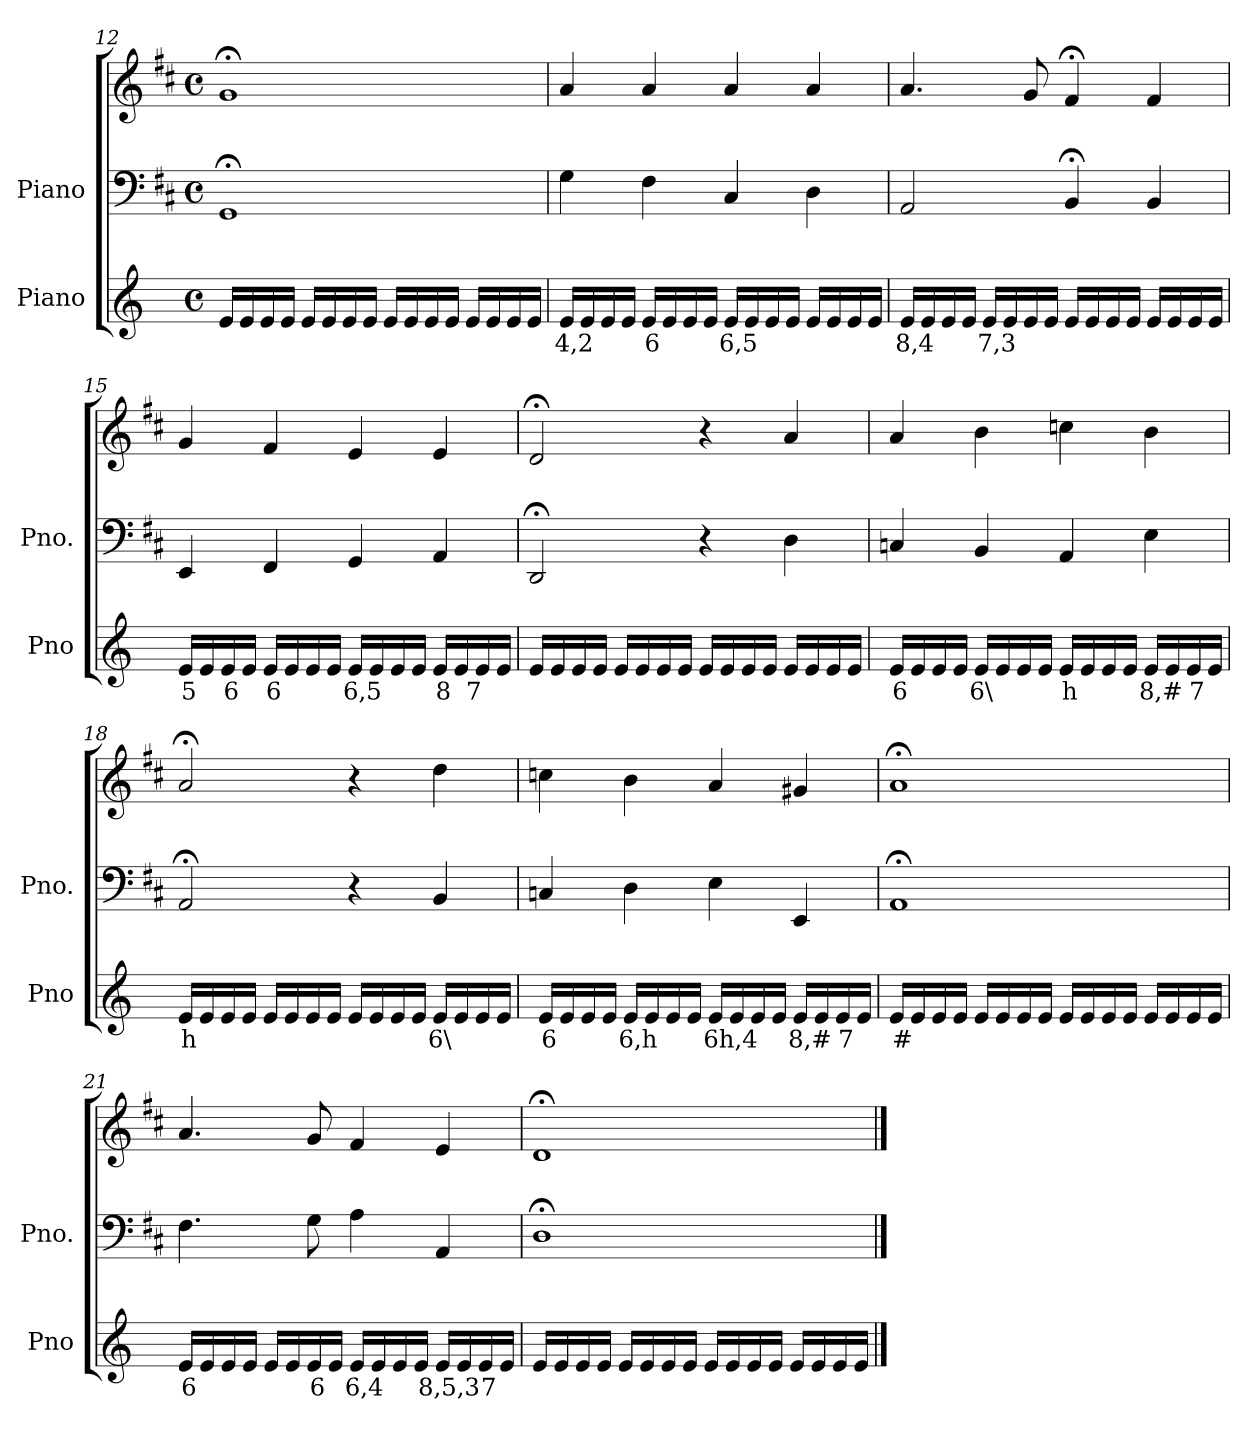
**kern	**text	**kern	**kern
*part2	*part2	*part1	*part1
*staff3	*staff3	*staff2	*staff1
*I"Piano	*	*I"Piano	*
*I'Pno	*	*I'Pno.	*
*clefG2	*	*clefF4	*clefG2
*k[]	*	*k[f#c#]	*k[f#c#]
*M4/4	*	*M4/4	*M4/4
*met(c)	*	*met(c)	*met(c)
=12	=12	=12	=12
16e/LL	.	1GG;<	1g;<
16e/	.	.	.
16e/	.	.	.
16e/JJ	.	.	.
16e/LL	.	.	.
16e/	.	.	.
16e/	.	.	.
16e/JJ	.	.	.
16e/LL	.	.	.
16e/	.	.	.
16e/	.	.	.
16e/JJ	.	.	.
16e/LL	.	.	.
16e/	.	.	.
16e/	.	.	.
16e/JJ	.	.	.
=13	=13	=13	=13
!	!LO:LY:b	!	!
16e/LL	4,2	4G\	4a/
16e/	.	.	.
16e/	.	.	.
16e/JJ	.	.	.
!	!LO:LY:b	!	!
16e/LL	6	4F#\	4a/
16e/	.	.	.
16e/	.	.	.
16e/JJ	.	.	.
!	!LO:LY:b	!	!
16e/LL	6,5	4C#/	4a/
16e/	.	.	.
16e/	.	.	.
16e/JJ	.	.	.
16e/LL	.	4D\	4a/
16e/	.	.	.
16e/	.	.	.
16e/JJ	.	.	.
=14	=14	=14	=14
!	!LO:LY:b	!	!
16e/LL	8,4	2AA/	4.a/
16e/	.	.	.
16e/	.	.	.
16e/JJ	.	.	.
!	!LO:LY:b	!	!
16e/LL	7,3	.	.
16e/	.	.	.
!	!LO:LY:b	!	!
16e/	_	.	8g/
16e/JJ	.	.	.
16e/LL	.	4BB;</	4f#;</
16e/	.	.	.
16e/	.	.	.
16e/JJ	.	.	.
16e/LL	.	4BB/	4f#/
16e/	.	.	.
16e/	.	.	.
16e/JJ	.	.	.
=15	=15	=15	=15
!	!LO:LY:b	!	!
16e/LL	5	4EE/	4g/
16e/	.	.	.
!	!LO:LY:b	!	!
16e/	6	.	.
16e/JJ	.	.	.
!	!LO:LY:b	!	!
16e/LL	6	4FF#/	4f#/
16e/	.	.	.
16e/	.	.	.
16e/JJ	.	.	.
!	!LO:LY:b	!	!
16e/LL	6,5	4GG/	4e/
16e/	.	.	.
16e/	.	.	.
16e/JJ	.	.	.
!	!LO:LY:b	!	!
16e/LL	8	4AA/	4e/
16e/	.	.	.
!	!LO:LY:b	!	!
16e/	7	.	.
16e/JJ	.	.	.
=16	=16	=16	=16
16e/LL	.	2DD;</	2d;</
16e/	.	.	.
16e/	.	.	.
16e/JJ	.	.	.
16e/LL	.	.	.
16e/	.	.	.
16e/	.	.	.
16e/JJ	.	.	.
16e/LL	.	4r	4r
16e/	.	.	.
16e/	.	.	.
16e/JJ	.	.	.
16e/LL	.	4D\	4a/
16e/	.	.	.
16e/	.	.	.
16e/JJ	.	.	.
=17	=17	=17	=17
!	!LO:LY:b	!	!
16e/LL	6	4Cn/	4a/
16e/	.	.	.
16e/	.	.	.
16e/JJ	.	.	.
!	!LO:LY:b	!	!
16e/LL	6\	4BB/	4b\
16e/	.	.	.
16e/	.	.	.
16e/JJ	.	.	.
!	!LO:LY:b	!	!
16e/LL	h	4AA/	4ccn\
16e/	.	.	.
16e/	.	.	.
16e/JJ	.	.	.
!	!LO:LY:b	!	!
16e/LL	8,#	4E\	4b\
16e/	.	.	.
!	!LO:LY:b	!	!
16e/	7	.	.
16e/JJ	.	.	.
=18	=18	=18	=18
!	!LO:LY:b	!	!
16e/LL	h	2AA;</	2a;</
16e/	.	.	.
16e/	.	.	.
16e/JJ	.	.	.
16e/LL	.	.	.
16e/	.	.	.
16e/	.	.	.
16e/JJ	.	.	.
16e/LL	.	4r	4r
16e/	.	.	.
16e/	.	.	.
16e/JJ	.	.	.
!	!LO:LY:b	!	!
16e/LL	6\	4BB/	4dd\
16e/	.	.	.
16e/	.	.	.
16e/JJ	.	.	.
=19	=19	=19	=19
!	!LO:LY:b	!	!
16e/LL	6	4Cn/	4ccn\
16e/	.	.	.
16e/	.	.	.
16e/JJ	.	.	.
!	!LO:LY:b	!	!
16e/LL	6,h	4D\	4b\
16e/	.	.	.
16e/	.	.	.
16e/JJ	.	.	.
!	!LO:LY:b	!	!
16e/LL	6h,4	4E\	4a/
16e/	.	.	.
16e/	.	.	.
16e/JJ	.	.	.
!	!LO:LY:b	!	!
16e/LL	8,#	4EE/	4g#X/
16e/	.	.	.
!	!LO:LY:b	!	!
16e/	7	.	.
16e/JJ	.	.	.
=20	=20	=20	=20
!	!LO:LY:b	!	!
16e/LL	#	1AA;<	1a;<
16e/	.	.	.
16e/	.	.	.
16e/JJ	.	.	.
16e/LL	.	.	.
16e/	.	.	.
16e/	.	.	.
16e/JJ	.	.	.
16e/LL	.	.	.
16e/	.	.	.
16e/	.	.	.
16e/JJ	.	.	.
16e/LL	.	.	.
16e/	.	.	.
16e/	.	.	.
16e/JJ	.	.	.
=21	=21	=21	=21
!	!LO:LY:b	!	!
16e/LL	6	4.F#\	4.a/
16e/	.	.	.
16e/	.	.	.
16e/JJ	.	.	.
16e/LL	.	.	.
16e/	.	.	.
!	!LO:LY:b	!	!
16e/	6	8G\	8g/
16e/JJ	.	.	.
!	!LO:LY:b	!	!
16e/LL	6,4	4A\	4f#/
16e/	.	.	.
16e/	.	.	.
16e/JJ	.	.	.
!	!LO:LY:b	!	!
16e/LL	8,5,3	4AA/	4e/
16e/	.	.	.
!	!LO:LY:b	!	!
16e/	7	.	.
16e/JJ	.	.	.
=22	=22	=22	=22
16e/LL	.	1D;<	1d;<
16e/	.	.	.
16e/	.	.	.
16e/JJ	.	.	.
16e/LL	.	.	.
16e/	.	.	.
16e/	.	.	.
16e/JJ	.	.	.
16e/LL	.	.	.
16e/	.	.	.
16e/	.	.	.
16e/JJ	.	.	.
16e/LL	.	.	.
16e/	.	.	.
16e/	.	.	.
16e/JJ	.	.	.
==	==	==	==
*-	*-	*-	*-
